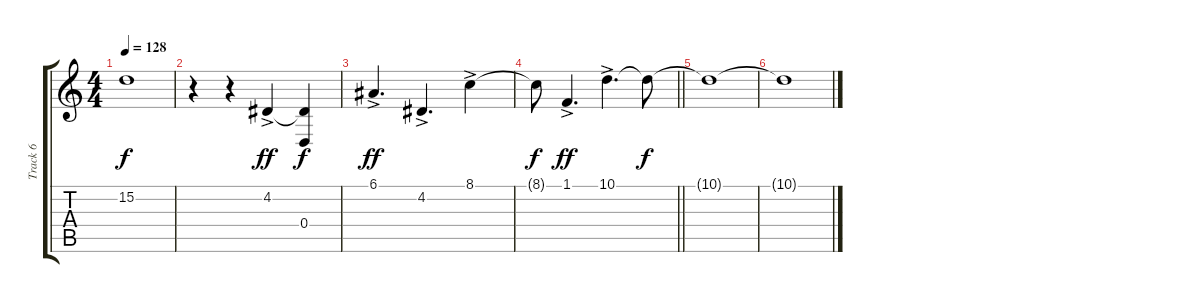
\track ("Track 6" "Track 6") {instrument tremolostrings}
\staff {score tabs}
\tuning (E4 B3 G3 D3 A2 E2) {hide}
\ts (4 4)
\tempo 128
\clef g2
\ks c
15.2{t}.1{dy f} |
r.4{volume 13} r.4 4.2{ac}.4{dy ff} (4.2{t} 0.4).4{dy f} |
6.1{ac}.4{d dy ff} 4.2{ac}.4{d} 8.1{ac}.4 |
\barLineRight lightlight
8.1{t}.8{dy f} 1.1{ac}.4{d dy ff} 10.1{ac}.4{d volume 0} 10.1{t}.8{dy f} |
10.1{t}.1 |
10.1{t}.1
